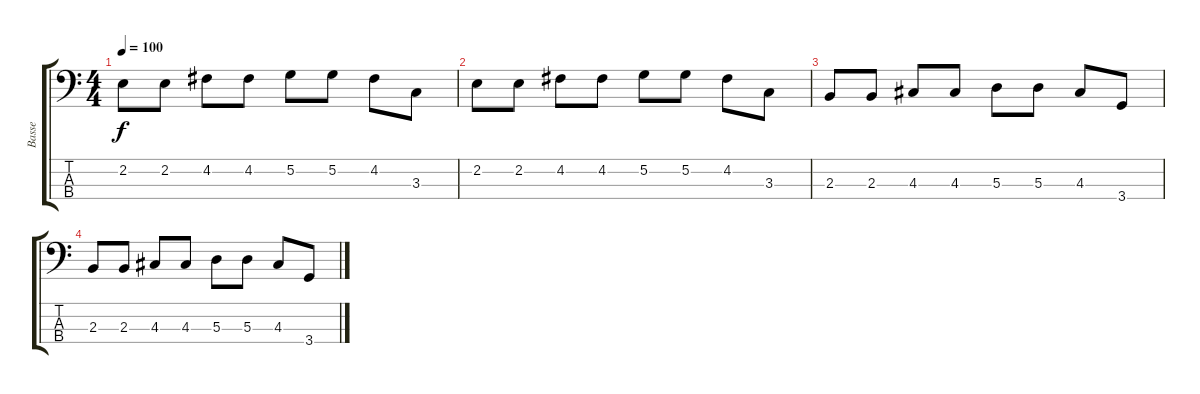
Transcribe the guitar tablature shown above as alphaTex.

\track ("Basse" "Basse") {instrument electricbassfinger}
\staff {score tabs}
\tuning (G2 D2 A1 E1) {hide}
\ts (4 4)
\tempo 100
\clef f4
\ks c
2.2.8{dy f} 2.2.8 4.2.8 4.2.8 5.2.8 5.2.8 4.2.8 3.3.8 |
2.2.8 2.2.8 4.2.8 4.2.8 5.2.8 5.2.8 4.2.8 3.3.8 |
2.3.8 2.3.8 4.3.8 4.3.8 5.3.8 5.3.8 4.3.8 3.4.8 |
2.3.8 2.3.8 4.3.8 4.3.8 5.3.8 5.3.8 4.3.8 3.4.8
